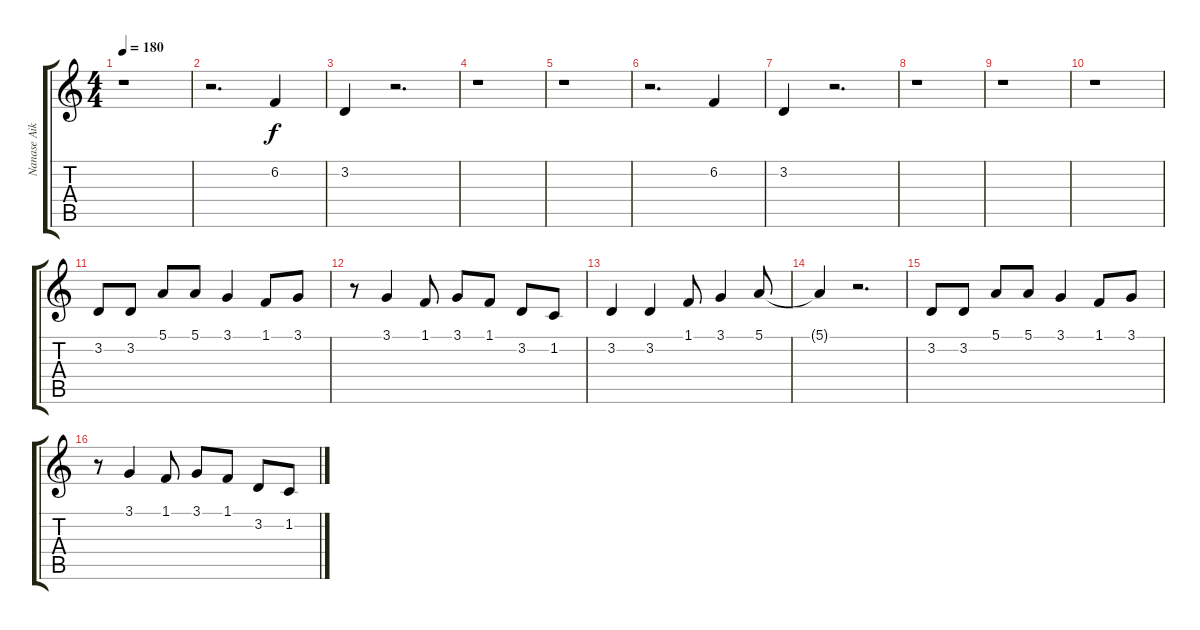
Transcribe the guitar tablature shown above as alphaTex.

\track ("Nanase Aikawa" "Nanase Aik") {instrument clarinet}
\staff {score tabs}
\tuning (E4 B3 G3 D3 A2 E2) {hide}
\ts (4 4)
\tempo 180
\clef g2
\ks c
r.1{dy f} |
r.2{d} 6.2.4 |
3.2.4 r.2{d} |
r.1 |
r.1 |
r.2{d} 6.2.4 |
3.2.4 r.2{d} |
r.1 |
r.1 |
r.1 |
3.2.8 3.2.8 5.1.8 5.1.8 3.1.4 1.1.8 3.1.8 |
r.8 3.1.4 1.1.8 3.1.8 1.1.8 3.2.8 1.2.8 |
3.2.4 3.2.4 1.1.8 3.1.4 5.1.8 |
5.1{t}.4 r.2{d} |
3.2.8 3.2.8 5.1.8 5.1.8 3.1.4 1.1.8 3.1.8 |
r.8 3.1.4 1.1.8 3.1.8 1.1.8 3.2.8 1.2.8
